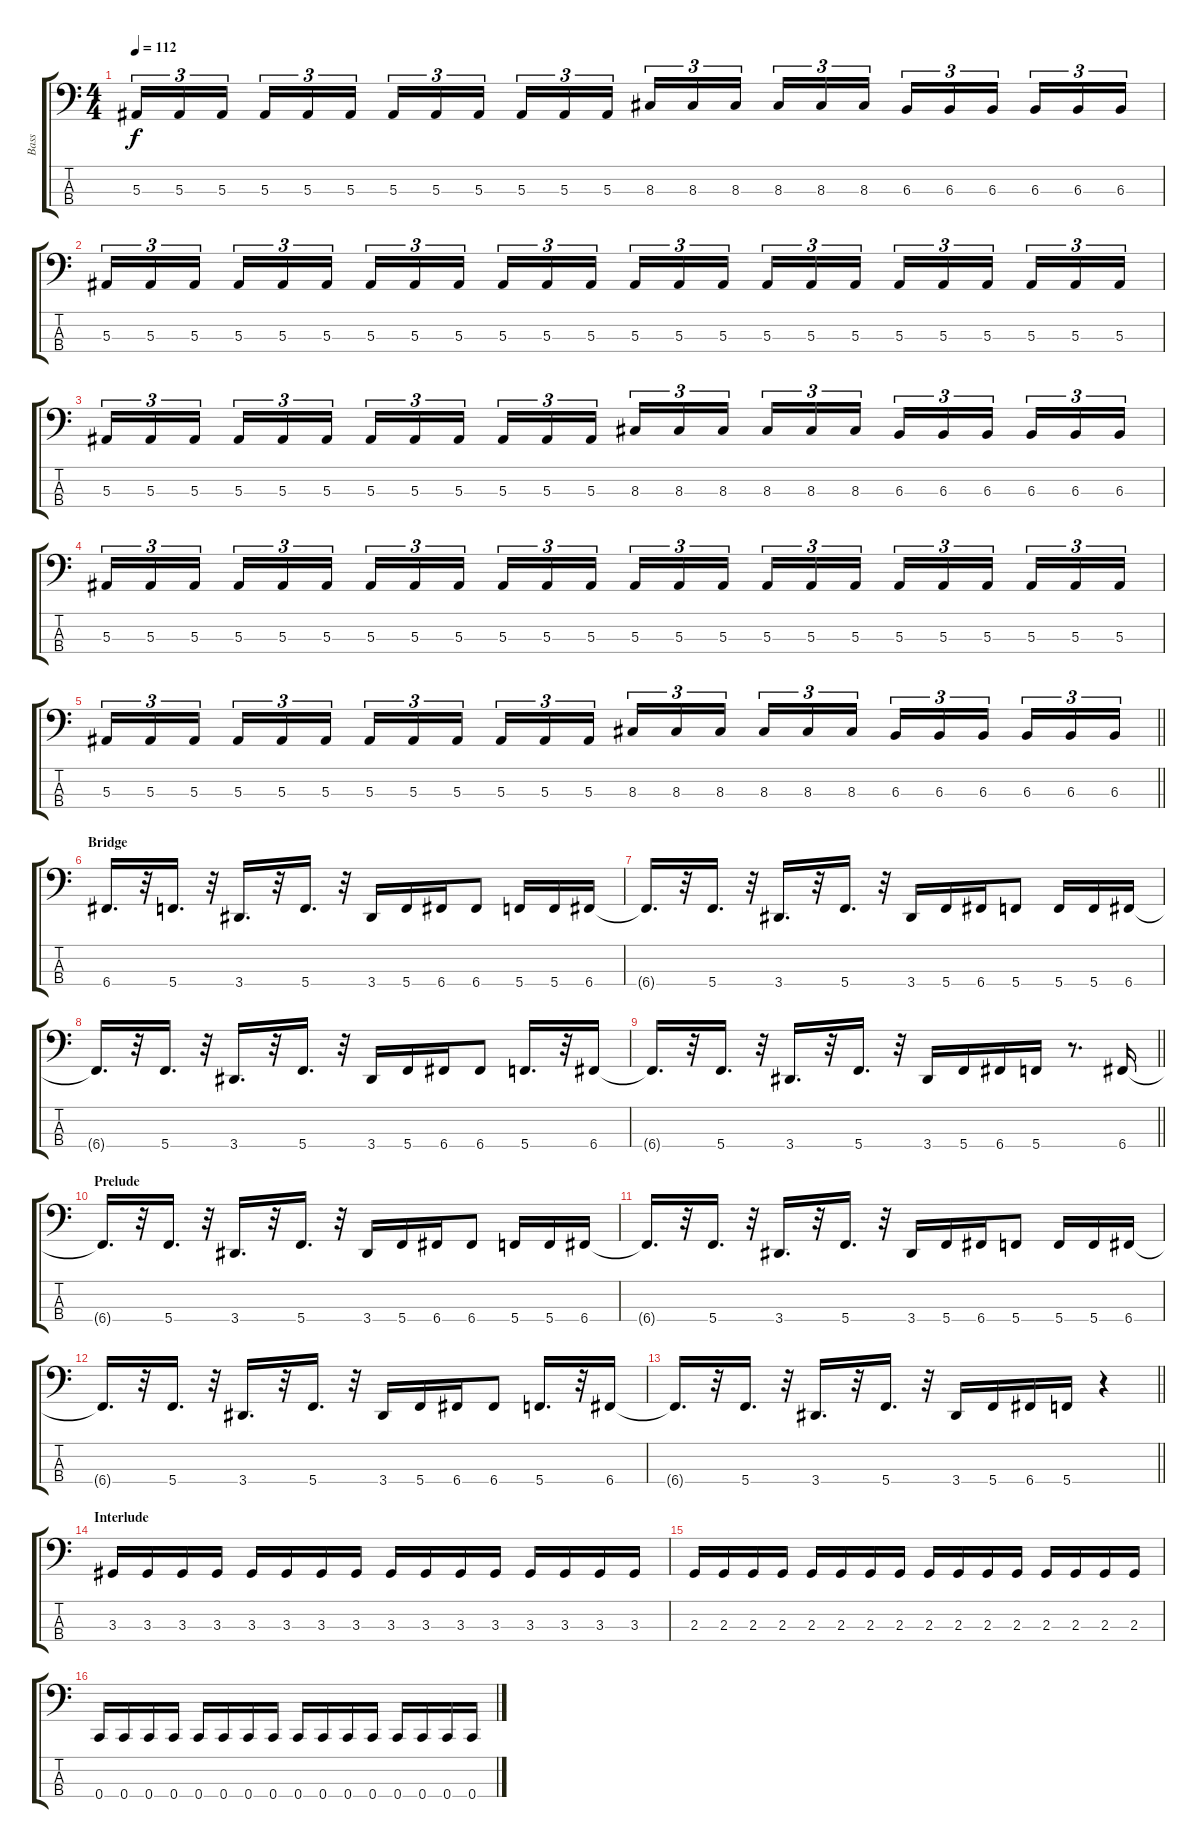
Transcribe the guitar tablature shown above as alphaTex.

\track ("Bass" "Bass") {instrument electricbassfinger}
\staff {score tabs}
\tuning (Eb2 Bb1 F1 C1) {hide}
\ts (4 4)
\tempo 112
\clef f4
\ks c
5.3.16{tu (3 2) dy f} 5.3.16{tu (3 2)} 5.3.16{tu (3 2) beam splitsecondary} 5.3.16{tu (3 2)} 5.3.16{tu (3 2)} 5.3.16{tu (3 2)} 5.3.16{tu (3 2)} 5.3.16{tu (3 2)} 5.3.16{tu (3 2) beam splitsecondary} 5.3.16{tu (3 2)} 5.3.16{tu (3 2)} 5.3.16{tu (3 2)} 8.3.16{tu (3 2)} 8.3.16{tu (3 2)} 8.3.16{tu (3 2) beam splitsecondary} 8.3.16{tu (3 2)} 8.3.16{tu (3 2)} 8.3.16{tu (3 2)} 6.3.16{tu (3 2)} 6.3.16{tu (3 2)} 6.3.16{tu (3 2) beam splitsecondary} 6.3.16{tu (3 2)} 6.3.16{tu (3 2)} 6.3.16{tu (3 2)} |
5.3.16{tu (3 2)} 5.3.16{tu (3 2)} 5.3.16{tu (3 2) beam splitsecondary} 5.3.16{tu (3 2)} 5.3.16{tu (3 2)} 5.3.16{tu (3 2)} 5.3.16{tu (3 2)} 5.3.16{tu (3 2)} 5.3.16{tu (3 2) beam splitsecondary} 5.3.16{tu (3 2)} 5.3.16{tu (3 2)} 5.3.16{tu (3 2)} 5.3.16{tu (3 2)} 5.3.16{tu (3 2)} 5.3.16{tu (3 2) beam splitsecondary} 5.3.16{tu (3 2)} 5.3.16{tu (3 2)} 5.3.16{tu (3 2)} 5.3.16{tu (3 2)} 5.3.16{tu (3 2)} 5.3.16{tu (3 2) beam splitsecondary} 5.3.16{tu (3 2)} 5.3.16{tu (3 2)} 5.3.16{tu (3 2)} |
5.3.16{tu (3 2)} 5.3.16{tu (3 2)} 5.3.16{tu (3 2) beam splitsecondary} 5.3.16{tu (3 2)} 5.3.16{tu (3 2)} 5.3.16{tu (3 2)} 5.3.16{tu (3 2)} 5.3.16{tu (3 2)} 5.3.16{tu (3 2) beam splitsecondary} 5.3.16{tu (3 2)} 5.3.16{tu (3 2)} 5.3.16{tu (3 2)} 8.3.16{tu (3 2)} 8.3.16{tu (3 2)} 8.3.16{tu (3 2) beam splitsecondary} 8.3.16{tu (3 2)} 8.3.16{tu (3 2)} 8.3.16{tu (3 2)} 6.3.16{tu (3 2)} 6.3.16{tu (3 2)} 6.3.16{tu (3 2) beam splitsecondary} 6.3.16{tu (3 2)} 6.3.16{tu (3 2)} 6.3.16{tu (3 2)} |
5.3.16{tu (3 2)} 5.3.16{tu (3 2)} 5.3.16{tu (3 2) beam splitsecondary} 5.3.16{tu (3 2)} 5.3.16{tu (3 2)} 5.3.16{tu (3 2)} 5.3.16{tu (3 2)} 5.3.16{tu (3 2)} 5.3.16{tu (3 2) beam splitsecondary} 5.3.16{tu (3 2)} 5.3.16{tu (3 2)} 5.3.16{tu (3 2)} 5.3.16{tu (3 2)} 5.3.16{tu (3 2)} 5.3.16{tu (3 2) beam splitsecondary} 5.3.16{tu (3 2)} 5.3.16{tu (3 2)} 5.3.16{tu (3 2)} 5.3.16{tu (3 2)} 5.3.16{tu (3 2)} 5.3.16{tu (3 2) beam splitsecondary} 5.3.16{tu (3 2)} 5.3.16{tu (3 2)} 5.3.16{tu (3 2)} |
\barLineRight lightlight
5.3.16{tu (3 2)} 5.3.16{tu (3 2)} 5.3.16{tu (3 2) beam splitsecondary} 5.3.16{tu (3 2)} 5.3.16{tu (3 2)} 5.3.16{tu (3 2)} 5.3.16{tu (3 2)} 5.3.16{tu (3 2)} 5.3.16{tu (3 2) beam splitsecondary} 5.3.16{tu (3 2)} 5.3.16{tu (3 2)} 5.3.16{tu (3 2)} 8.3.16{tu (3 2)} 8.3.16{tu (3 2)} 8.3.16{tu (3 2) beam splitsecondary} 8.3.16{tu (3 2)} 8.3.16{tu (3 2)} 8.3.16{tu (3 2)} 6.3.16{tu (3 2)} 6.3.16{tu (3 2)} 6.3.16{tu (3 2) beam splitsecondary} 6.3.16{tu (3 2)} 6.3.16{tu (3 2)} 6.3.16{tu (3 2)} |
\section ("" "Bridge")
6.4.16{d} r.32 5.4.16{d} r.32 3.4.16{d} r.32 5.4.16{d} r.32 3.4.16 5.4.16 6.4.16 6.4.8 5.4.16 5.4.16 6.4.16 |
6.4{t}.16{d} r.32 5.4.16{d} r.32 3.4.16{d} r.32 5.4.16{d} r.32 3.4.16 5.4.16 6.4.16 5.4.8 5.4.16 5.4.16 6.4.16 |
6.4{t}.16{d} r.32 5.4.16{d} r.32 3.4.16{d} r.32 5.4.16{d} r.32 3.4.16 5.4.16 6.4.16 6.4.8 5.4.16{d} r.32 6.4.16 |
\barLineRight lightlight
6.4{t}.16{d} r.32 5.4.16{d} r.32 3.4.16{d} r.32 5.4.16{d} r.32 3.4.16 5.4.16 6.4.16 5.4.16 r.8{d} 6.4.16 |
\section ("" "Prelude")
6.4{t}.16{d} r.32 5.4.16{d} r.32 3.4.16{d} r.32 5.4.16{d} r.32 3.4.16 5.4.16 6.4.16 6.4.8 5.4.16 5.4.16 6.4.16 |
6.4{t}.16{d} r.32 5.4.16{d} r.32 3.4.16{d} r.32 5.4.16{d} r.32 3.4.16 5.4.16 6.4.16 5.4.8 5.4.16 5.4.16 6.4.16 |
6.4{t}.16{d} r.32 5.4.16{d} r.32 3.4.16{d} r.32 5.4.16{d} r.32 3.4.16 5.4.16 6.4.16 6.4.8 5.4.16{d} r.32 6.4.16 |
\barLineRight lightlight
6.4{t}.16{d} r.32 5.4.16{d} r.32 3.4.16{d} r.32 5.4.16{d} r.32 3.4.16 5.4.16 6.4.16 5.4.16 r.4 |
\section ("" "Interlude")
3.3.16 3.3.16 3.3.16 3.3.16 3.3.16 3.3.16 3.3.16 3.3.16 3.3.16 3.3.16 3.3.16 3.3.16 3.3.16 3.3.16 3.3.16 3.3.16 |
2.3.16 2.3.16 2.3.16 2.3.16 2.3.16 2.3.16 2.3.16 2.3.16 2.3.16 2.3.16 2.3.16 2.3.16 2.3.16 2.3.16 2.3.16 2.3.16 |
0.4.16 0.4.16 0.4.16 0.4.16 0.4.16 0.4.16 0.4.16 0.4.16 0.4.16 0.4.16 0.4.16 0.4.16 0.4.16 0.4.16 0.4.16 0.4.16
